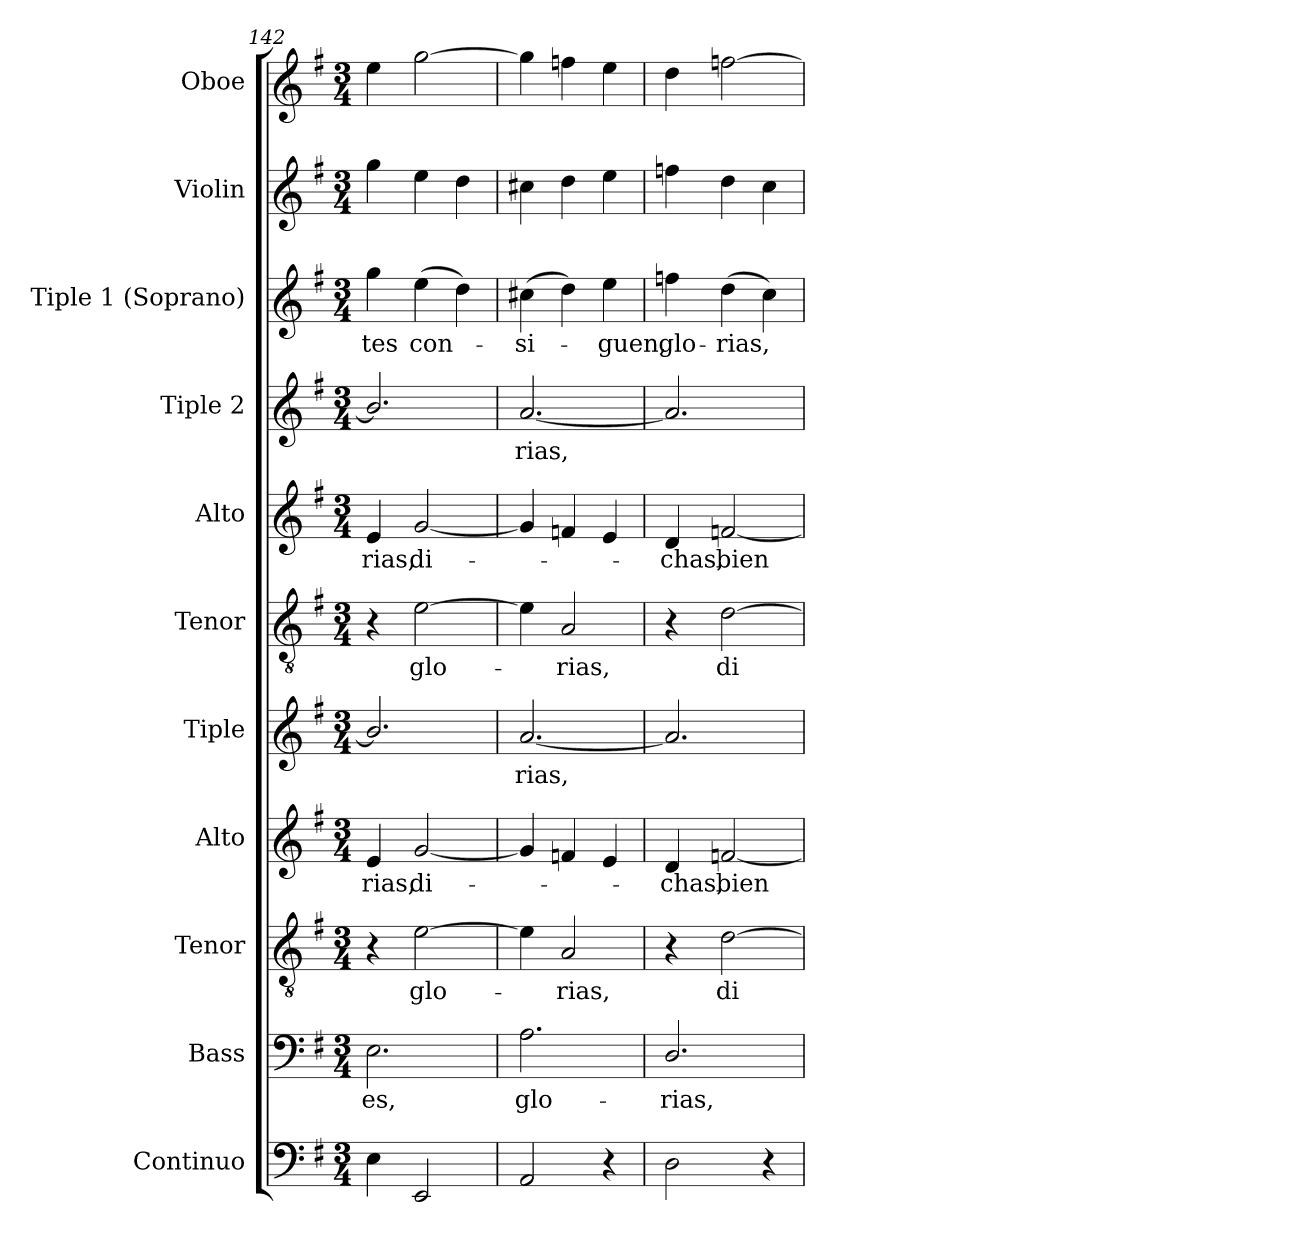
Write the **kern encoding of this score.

**kern	**kern	**text	**kern	**text	**kern	**text	**kern	**text	**kern	**text	**kern	**text	**kern	**text	**kern	**text	**kern	**kern
*part11	*part10	*part10	*part9	*part9	*part8	*part8	*part7	*part7	*part6	*part6	*part5	*part5	*part4	*part4	*part3	*part3	*part2	*part1
*staff11	*staff10	*staff10	*staff9	*staff9	*staff8	*staff8	*staff7	*staff7	*staff6	*staff6	*staff5	*staff5	*staff4	*staff4	*staff3	*staff3	*staff2	*staff1
*I"Continuo	*I"Bass	*	*I"Tenor	*	*I"Alto	*	*I"Tiple	*	*I"Tenor	*	*I"Alto	*	*I"Tiple 2	*	*I"Tiple 1 (Soprano)	*	*I"Violin	*I"Oboe
*I'Cont.	*I'B.	*	*I'T.	*	*I'A.	*	*	*	*I'T.	*	*I'A.	*	*	*	*I'S1.	*	*I'Vln.	*I'Ob.
*clefF4	*clefF4	*	*clefGv2	*	*clefG2	*	*clefG2	*	*clefGv2	*	*clefG2	*	*clefG2	*	*clefG2	*	*clefG2	*clefG2
*	*	*	*ITrd7c12	*	*	*	*	*	*ITrd7c12	*	*	*	*	*	*	*	*	*
*k[f#]	*k[f#]	*	*k[f#]	*	*k[f#]	*	*k[f#]	*	*k[f#]	*	*k[f#]	*	*k[f#]	*	*k[f#]	*	*k[f#]	*k[f#]
*G:	*G:	*	*G:	*	*G:	*	*G:	*	*G:	*	*G:	*	*G:	*	*G:	*	*G:	*G:
*M3/4	*M3/4	*	*M3/4	*	*M3/4	*	*M3/4	*	*M3/4	*	*M3/4	*	*M3/4	*	*M3/4	*	*M3/4	*M3/4
=142	=142	=142	=142	=142	=142	=142	=142	=142	=142	=142	=142	=142	=142	=142	=142	=142	=142	=142
!	!	!LO:LY:b:color=#000000	!	!	!	!	!	!	!	!	!	!	!	!	!	!	!	!
!	!	!	!	!	!	!LO:LY:b:color=#000000	!	!	!	!	!	!	!	!	!	!	!	!
!	!	!	!	!	!	!	!	!	!	!	!	!LO:LY:b:color=#000000	!	!	!	!	!	!
!	!	!	!	!	!	!	!	!	!	!	!	!	!	!	!	!LO:LY:b:color=#000000	!	!
4Ei\	2.Ei\	-es,	4r	.	4ei/	-rias,	2.bi/]	.	4r	.	4ei/	-rias,	2.bi/]	.	4ggi\	-tes	4ggi\	4eei\
!	!	!	!	!LO:LY:b:color=#000000	!	!	!	!	!	!	!	!	!	!	!	!	!	!
!	!	!	!	!	!	!LO:LY:b:color=#000000	!	!	!	!	!	!	!	!	!	!	!	!
!	!	!	!	!	!	!	!	!	!	!LO:LY:b:color=#000000	!	!	!	!	!	!	!	!
!	!	!	!	!	!	!	!	!	!	!	!	!LO:LY:b:color=#000000	!	!	!	!	!	!
!	!	!	!	!	!	!	!	!	!	!	!	!	!	!	!	!LO:LY:b:color=#000000	!	!
2EEi/	.	.	[2Ei\	glo-	[2gi/	di-	.	.	[2Ei\	glo-	[2gi/	di-	.	.	(4eei\	con-	4eei\	[2ggi\
.	.	.	.	.	.	.	.	.	.	.	.	.	.	.	4ddi\)	.	4ddi\	.
!!LO:PB:g=z
=143	=143	=143	=143	=143	=143	=143	=143	=143	=143	=143	=143	=143	=143	=143	=143	=143	=143	=143
!	!	!LO:LY:b:color=#000000	!	!	!	!	!	!	!	!	!	!	!	!	!	!	!	!
!	!	!	!	!	!	!	!	!LO:LY:b:color=#000000	!	!	!	!	!	!	!	!	!	!
!	!	!	!	!	!	!	!	!	!	!	!	!	!	!LO:LY:b:color=#000000	!	!	!	!
!	!	!	!	!	!	!	!	!	!	!	!	!	!	!	!	!LO:LY:b:color=#000000	!	!
2AAi/	2.Ai\	glo-	4Ei\]	.	4gi/]	.	[2.ai/	-rias,	4Ei\]	.	4gi/]	.	[2.ai/	-rias,	(4cc#Xi\	-si-	4cc#Xi\	4ggi\]
!	!	!	!	!LO:LY:b:color=#000000	!	!	!	!	!	!	!	!	!	!	!	!	!	!
!	!	!	!	!	!	!	!	!	!	!LO:LY:b:color=#000000	!	!	!	!	!	!	!	!
.	.	.	2AAi/	-rias,	4fni/	.	.	.	2AAi/	-rias,	4fni/	.	.	.	4ddi\)	.	4ddi\	4ffni\
!	!	!	!	!	!	!	!	!	!	!	!	!	!	!	!	!LO:LY:b:color=#000000	!	!
4r	.	.	.	.	4ei/	.	.	.	.	.	4ei/	.	.	.	4eei\	-guen,	4eei\	4eei\
=144	=144	=144	=144	=144	=144	=144	=144	=144	=144	=144	=144	=144	=144	=144	=144	=144	=144	=144
!	!	!LO:LY:b:color=#000000	!	!	!	!	!	!	!	!	!	!	!	!	!	!	!	!
!	!	!	!	!	!	!LO:LY:b:color=#000000	!	!	!	!	!	!	!	!	!	!	!	!
!	!	!	!	!	!	!	!	!	!	!	!	!LO:LY:b:color=#000000	!	!	!	!	!	!
!	!	!	!	!	!	!	!	!	!	!	!	!	!	!	!	!LO:LY:b:color=#000000	!	!
2Di\	2.Di/	-rias,	4r	.	4di/	-chas,	2.ai/]	.	4r	.	4di/	-chas,	2.ai/]	.	4ffni\	glo-	4ffni\	4ddi\
!	!	!	!	!LO:LY:b:color=#000000	!	!	!	!	!	!	!	!	!	!	!	!	!	!
!	!	!	!	!	!	!LO:LY:b:color=#000000	!	!	!	!	!	!	!	!	!	!	!	!
!	!	!	!	!	!	!	!	!	!	!LO:LY:b:color=#000000	!	!	!	!	!	!	!	!
!	!	!	!	!	!	!	!	!	!	!	!	!LO:LY:b:color=#000000	!	!	!	!	!	!
!	!	!	!	!	!	!	!	!	!	!	!	!	!	!	!	!LO:LY:b:color=#000000	!	!
.	.	.	[2Di\	di-	[2fni/	bien-	.	.	[2Di\	di-	[2fni/	bien-	.	.	(4ddi\	-rias,	4ddi\	[2ffni\
4r	.	.	.	.	.	.	.	.	.	.	.	.	.	.	4cci\)	.	4cci\	.
=	=	=	=	=	=	=	=	=	=	=	=	=	=	=	=	=	=	=
*-	*-	*-	*-	*-	*-	*-	*-	*-	*-	*-	*-	*-	*-	*-	*-	*-	*-	*-
